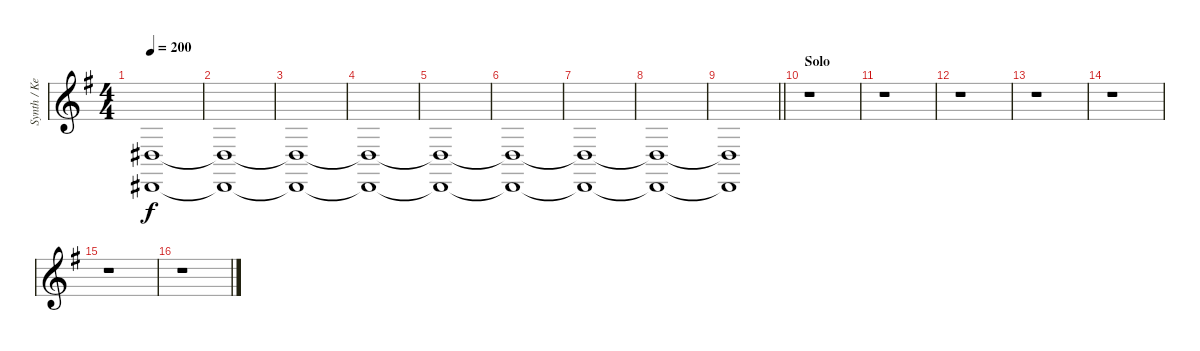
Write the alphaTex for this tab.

\track ("Synth / Keyboard I" "Synth / Ke") {instrument lead2sawtooth}
\staff {score}
\tuning (Eb4 Bb3 Gb3 Db3 Ab2 Eb2) {hide}
\ts (4 4)
\tempo 200
\clef g2
\ks g
(2.4{t} 0.6{t}).1{dy f} |
(2.4{t} 0.6{t}).1{volume 2} |
(2.4{t} 0.6{t}).1 |
(2.4{t} 0.6{t}).1 |
(2.4{t} 0.6{t}).1 |
(2.4{t} 0.6{t}).1{volume 0} |
(2.4{t} 0.6{t}).1 |
(2.4{t} 0.6{t}).1 |
\barLineRight lightlight
(2.4{t} 0.6{t}).1 |
\section ("" "Solo")
r.1 |
r.1 |
r.1 |
r.1 |
r.1 |
r.1 |
r.1
